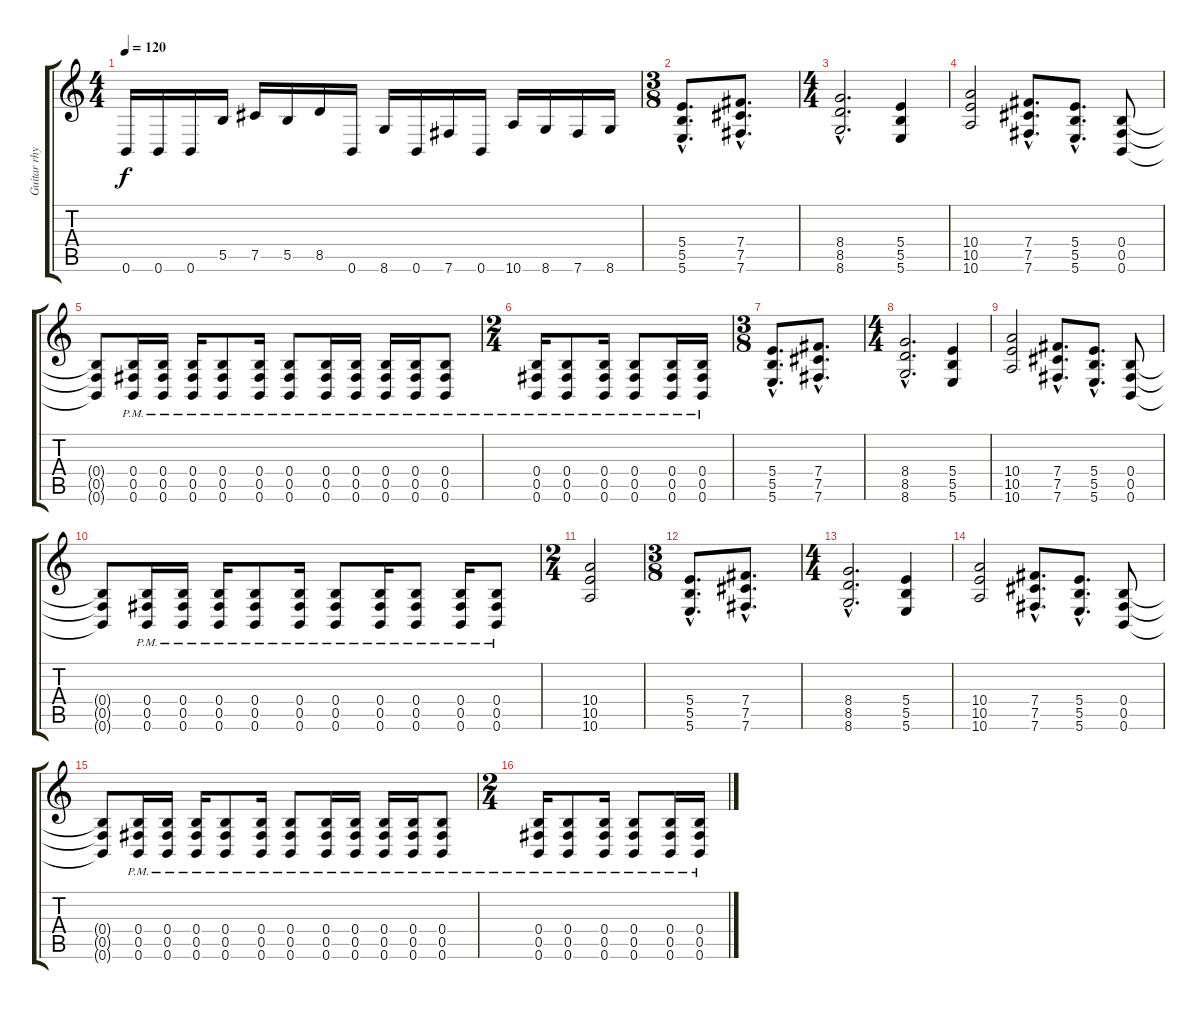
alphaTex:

\track ("Guitar rhythm" "Guitar rhy") {instrument distortionguitar}
\staff {score tabs}
\tuning (Db4 Ab3 E3 B2 Gb2 B1) {hide}
\ts (4 4)
\tempo 120
\clef g2
\ks c
0.6.16{dy f} 0.6.16 0.6.16 5.5.16 7.5.16 5.5.16 8.5.16 0.6.16 8.6.16 0.6.16 7.6.16 0.6.16 10.6.16 8.6.16 7.6.16 8.6.16 |
\ts (3 8)
(5.4{hac} 5.5{hac} 5.6{hac}).8{d} (7.4{hac} 7.5{hac} 7.6{hac}).8{d} |
\ts (4 4)
(8.4{hac} 8.5{hac} 8.6{hac}).2{d} (5.4 5.5 5.6).4 |
(10.4 10.5 10.6).2 (7.4{hac} 7.5{hac} 7.6{hac}).8{d} (5.4{hac} 5.5{hac} 5.6{hac}).8{d} (0.4 0.5 0.6).8 |
(0.4{t} 0.5{t} 0.6{t}).8 (0.4{pm} 0.5{pm} 0.6{pm}).16 (0.4{pm} 0.5{pm} 0.6{pm}).16 (0.4{pm} 0.5{pm} 0.6{pm}).16 (0.4{pm} 0.5{pm} 0.6{pm}).8 (0.4{pm} 0.5{pm} 0.6{pm}).16 (0.4{pm} 0.5{pm} 0.6{pm}).8 (0.4{pm} 0.5{pm} 0.6{pm}).16 (0.4{pm} 0.5{pm} 0.6{pm}).16 (0.4{pm} 0.5{pm} 0.6{pm}).16 (0.4{pm} 0.5{pm} 0.6{pm}).16 (0.4{pm} 0.5{pm} 0.6{pm}).8 |
\ts (2 4)
(0.4{pm} 0.5{pm} 0.6{pm}).16 (0.4{pm} 0.5{pm} 0.6{pm}).8 (0.4{pm} 0.5{pm} 0.6{pm}).16 (0.4{pm} 0.5{pm} 0.6{pm}).8 (0.4{pm} 0.5{pm} 0.6{pm}).16 (0.4{pm} 0.5{pm} 0.6{pm}).16 |
\ts (3 8)
(5.4{hac} 5.5{hac} 5.6{hac}).8{d} (7.4{hac} 7.5{hac} 7.6{hac}).8{d} |
\ts (4 4)
(8.4{hac} 8.5{hac} 8.6{hac}).2{d} (5.4 5.5 5.6).4 |
(10.4 10.5 10.6).2 (7.4{hac} 7.5{hac} 7.6{hac}).8{d} (5.4{hac} 5.5{hac} 5.6{hac}).8{d} (0.4 0.5 0.6).8 |
(0.4{t} 0.5{t} 0.6{t}).8 (0.4{pm} 0.5{pm} 0.6{pm}).16 (0.4{pm} 0.5{pm} 0.6{pm}).16 (0.4{pm} 0.5{pm} 0.6{pm}).16 (0.4{pm} 0.5{pm} 0.6{pm}).8 (0.4{pm} 0.5{pm} 0.6{pm}).16 (0.4{pm} 0.5{pm} 0.6{pm}).8 (0.4{pm} 0.5{pm} 0.6{pm}).16 (0.4{pm} 0.5{pm} 0.6{pm}).8 (0.4{pm} 0.5{pm} 0.6{pm}).16 (0.4{pm} 0.5{pm} 0.6{pm}).8 |
\ts (2 4)
(10.4 10.5 10.6).2 |
\ts (3 8)
(5.4{hac} 5.5{hac} 5.6{hac}).8{d} (7.4{hac} 7.5{hac} 7.6{hac}).8{d} |
\ts (4 4)
(8.4{hac} 8.5{hac} 8.6{hac}).2{d} (5.4 5.5 5.6).4 |
(10.4 10.5 10.6).2 (7.4{hac} 7.5{hac} 7.6{hac}).8{d} (5.4{hac} 5.5{hac} 5.6{hac}).8{d} (0.4 0.5 0.6).8 |
(0.4{t} 0.5{t} 0.6{t}).8 (0.4{pm} 0.5{pm} 0.6{pm}).16 (0.4{pm} 0.5{pm} 0.6{pm}).16 (0.4{pm} 0.5{pm} 0.6{pm}).16 (0.4{pm} 0.5{pm} 0.6{pm}).8 (0.4{pm} 0.5{pm} 0.6{pm}).16 (0.4{pm} 0.5{pm} 0.6{pm}).8 (0.4{pm} 0.5{pm} 0.6{pm}).16 (0.4{pm} 0.5{pm} 0.6{pm}).16 (0.4{pm} 0.5{pm} 0.6{pm}).16 (0.4{pm} 0.5{pm} 0.6{pm}).16 (0.4{pm} 0.5{pm} 0.6{pm}).8 |
\ts (2 4)
(0.4{pm} 0.5{pm} 0.6{pm}).16 (0.4{pm} 0.5{pm} 0.6{pm}).8 (0.4{pm} 0.5{pm} 0.6{pm}).16 (0.4{pm} 0.5{pm} 0.6{pm}).8 (0.4{pm} 0.5{pm} 0.6{pm}).16 (0.4{pm} 0.5{pm} 0.6{pm}).16
